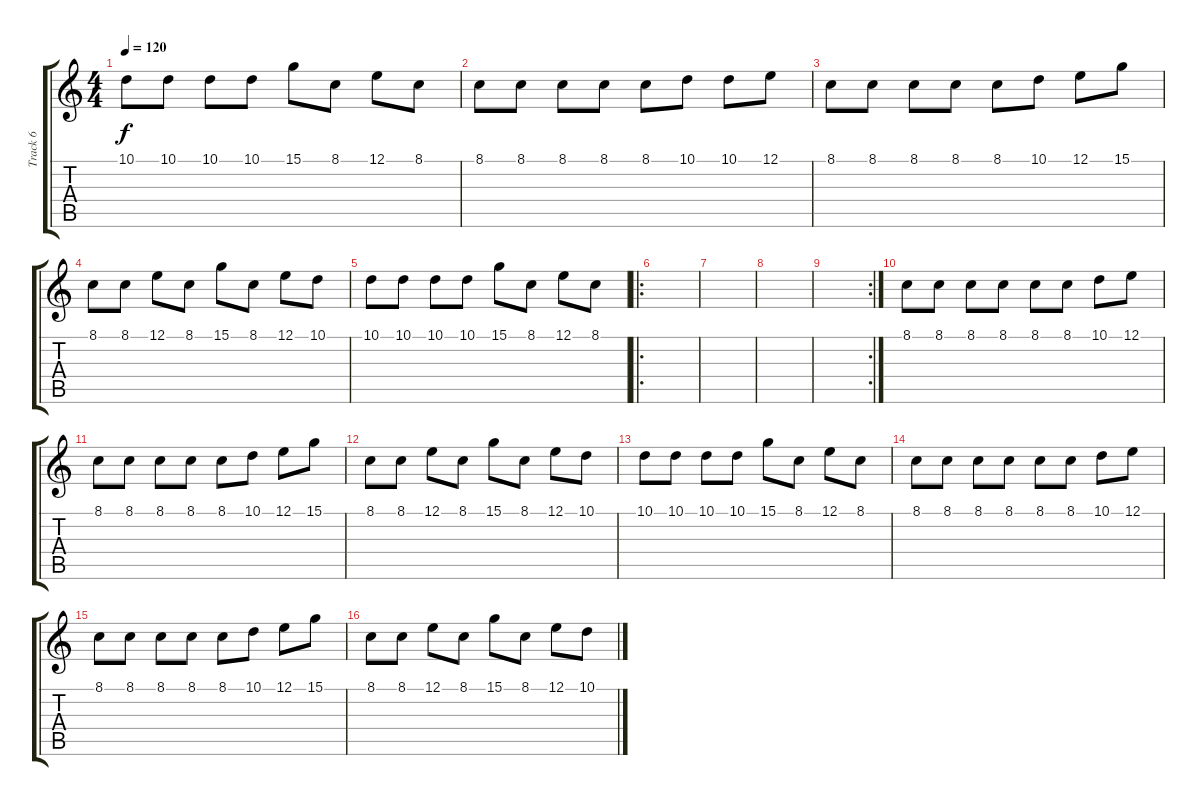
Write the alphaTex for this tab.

\track ("Track 6" "Track 6") {instrument electricgrandpiano}
\staff {score tabs}
\tuning (E4 B3 G3 D3 A2 E2) {hide}
\ts (4 4)
\tempo 120
\clef g2
\ks c
10.1.8{dy f} 10.1.8 10.1.8 10.1.8 15.1.8 8.1.8 12.1.8 8.1.8 |
8.1.8 8.1.8 8.1.8 8.1.8 8.1.8 10.1.8 10.1.8 12.1.8 |
8.1.8 8.1.8 8.1.8 8.1.8 8.1.8 10.1.8 12.1.8 15.1.8 |
8.1.8 8.1.8 12.1.8 8.1.8 15.1.8 8.1.8 12.1.8 10.1.8 |
10.1.8 10.1.8 10.1.8 10.1.8 15.1.8 8.1.8 12.1.8 8.1.8 |
\ro
|
|
|
\rc 2
|
8.1.8 8.1.8 8.1.8 8.1.8 8.1.8 8.1.8 10.1.8 12.1.8 |
8.1.8 8.1.8 8.1.8 8.1.8 8.1.8 10.1.8 12.1.8 15.1.8 |
8.1.8 8.1.8 12.1.8 8.1.8 15.1.8 8.1.8 12.1.8 10.1.8 |
10.1.8 10.1.8 10.1.8 10.1.8 15.1.8 8.1.8 12.1.8 8.1.8 |
8.1.8 8.1.8 8.1.8 8.1.8 8.1.8 8.1.8 10.1.8 12.1.8 |
8.1.8 8.1.8 8.1.8 8.1.8 8.1.8 10.1.8 12.1.8 15.1.8 |
8.1.8 8.1.8 12.1.8 8.1.8 15.1.8 8.1.8 12.1.8 10.1.8
